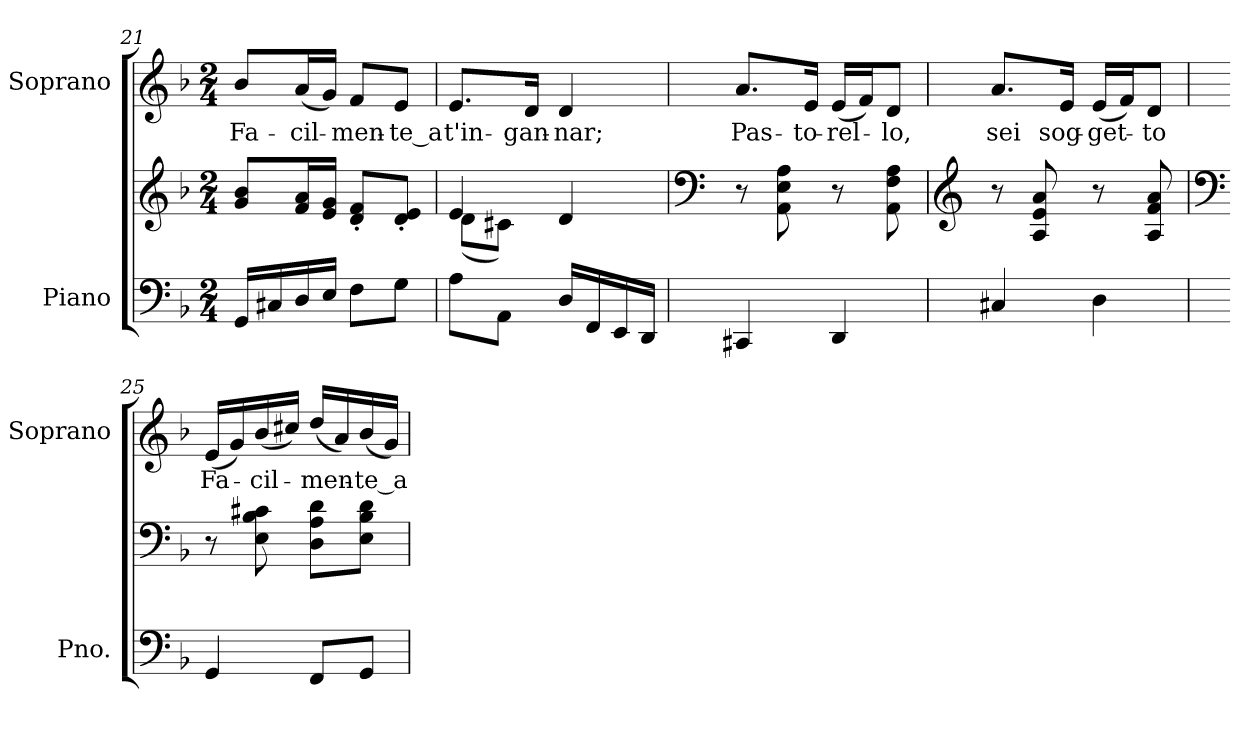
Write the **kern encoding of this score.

**kern	**kern	**kern	**text
*part2	*part2	*part1	*part1
*staff3	*staff2	*staff1	*staff1
*I"Piano	*	*I"Soprano	*
*I'Pno.	*	*I'Soprano	*
*clefF4	*clefG2	*clefG2	*
*k[b-]	*k[b-]	*k[b-]	*
*F:	*F:	*F:	*
*M2/4	*M2/4	*M2/4	*
=21	=21	=21	=21
!	!	!	!LO:LY:b:color=#000000
16GGi/LL	8gi/ 8b-iL	8b-i/L	Fa-
16C#Xi/	.	.	.
!	!	!	!LO:LY:b:color=#000000
16Di/	16fi/ 16aiL	(16ai/L	-cil-
16Ei/JJ	16ei/ 16giJJ	16gi/JJ)	.
!	!	!	!LO:LY:b:color=#000000
8Fi\L	8di/' 8fi'L	8fi/L	-men-
!	!	!	!LO:LY:b:color=#000000
8Gi\J	8di/' 8ei'J	8ei/J	-te_a
=22	=22	=22	=22
*	*^	*	*
!	!	!	!	!LO:LY:b:color=#000000
8Ai\L	4ei/	(8di\L	8.ei/L	t'in-
8AAi\J	.	8c#Xi\J)	.	.
!	!	!	!	!LO:LY:b:color=#000000
.	.	.	16di/Jk	-gan-
!	!	!	!	!LO:LY:b:color=#000000
16Di/LL	4di/	4ryy	4di/	-nar;
16FFi/	.	.	.	.
16EEi/	.	.	.	.
16DDi/JJ	.	.	.	.
*	*v	*v	*	*
!!LO:PB:g=z
=23	=23	=23	=23
*	*clefF4	*	*
!	!	!	!LO:LY:b:color=#000000
4CC#Xi/	8r	8.ai/L	Pas-
.	8AAi\ 8Ei 8Ai	.	.
!	!	!	!LO:LY:b:color=#000000
.	.	16ei/Jk	-to-
!	!	!	!LO:LY:b:color=#000000
4DDi/	8r	(16ei/LL	-rel-
.	.	16fi/J)	.
!	!	!	!LO:LY:b:color=#000000
.	8AAi\ 8Fi 8Ai	8di/J	-lo,
=24	=24	=24	=24
*	*clefG2	*	*
!	!	!	!LO:LY:b:color=#000000
4C#Xi/	8r	8.ai/L	sei
.	8Ai/ 8ei 8ai	.	.
!	!	!	!LO:LY:b:color=#000000
.	.	16ei/Jk	sog-
!	!	!	!LO:LY:b:color=#000000
4Di\	8r	(16ei/LL	-get-
.	.	16fi/J)	.
!	!	!	!LO:LY:b:color=#000000
.	8Ai/ 8fi 8ai	8di/J	-to
=25	=25	=25	=25
*	*clefF4	*	*
!	!	!	!LO:LY:b:color=#000000
4GGi/	8r	(16ei/LL	Fa-
.	.	16gi/)	.
!	!	!	!LO:LY:b:color=#000000
.	8Ei\ 8B-i 8c#Xi	(16b-i/	-cil-
.	.	16cc#Xi/JJ)	.
!	!	!	!LO:LY:b:color=#000000
8FFi/L	8Di\ 8Ai 8diL	(16ddi/LL	-men-
.	.	16ai/)	.
!	!	!	!LO:LY:b:color=#000000
8GGi/J	8Ei\ 8B-i 8diJ	(16b-i/	-te_a
.	.	16gi/JJ)	.
=	=	=	=
*-	*-	*-	*-
